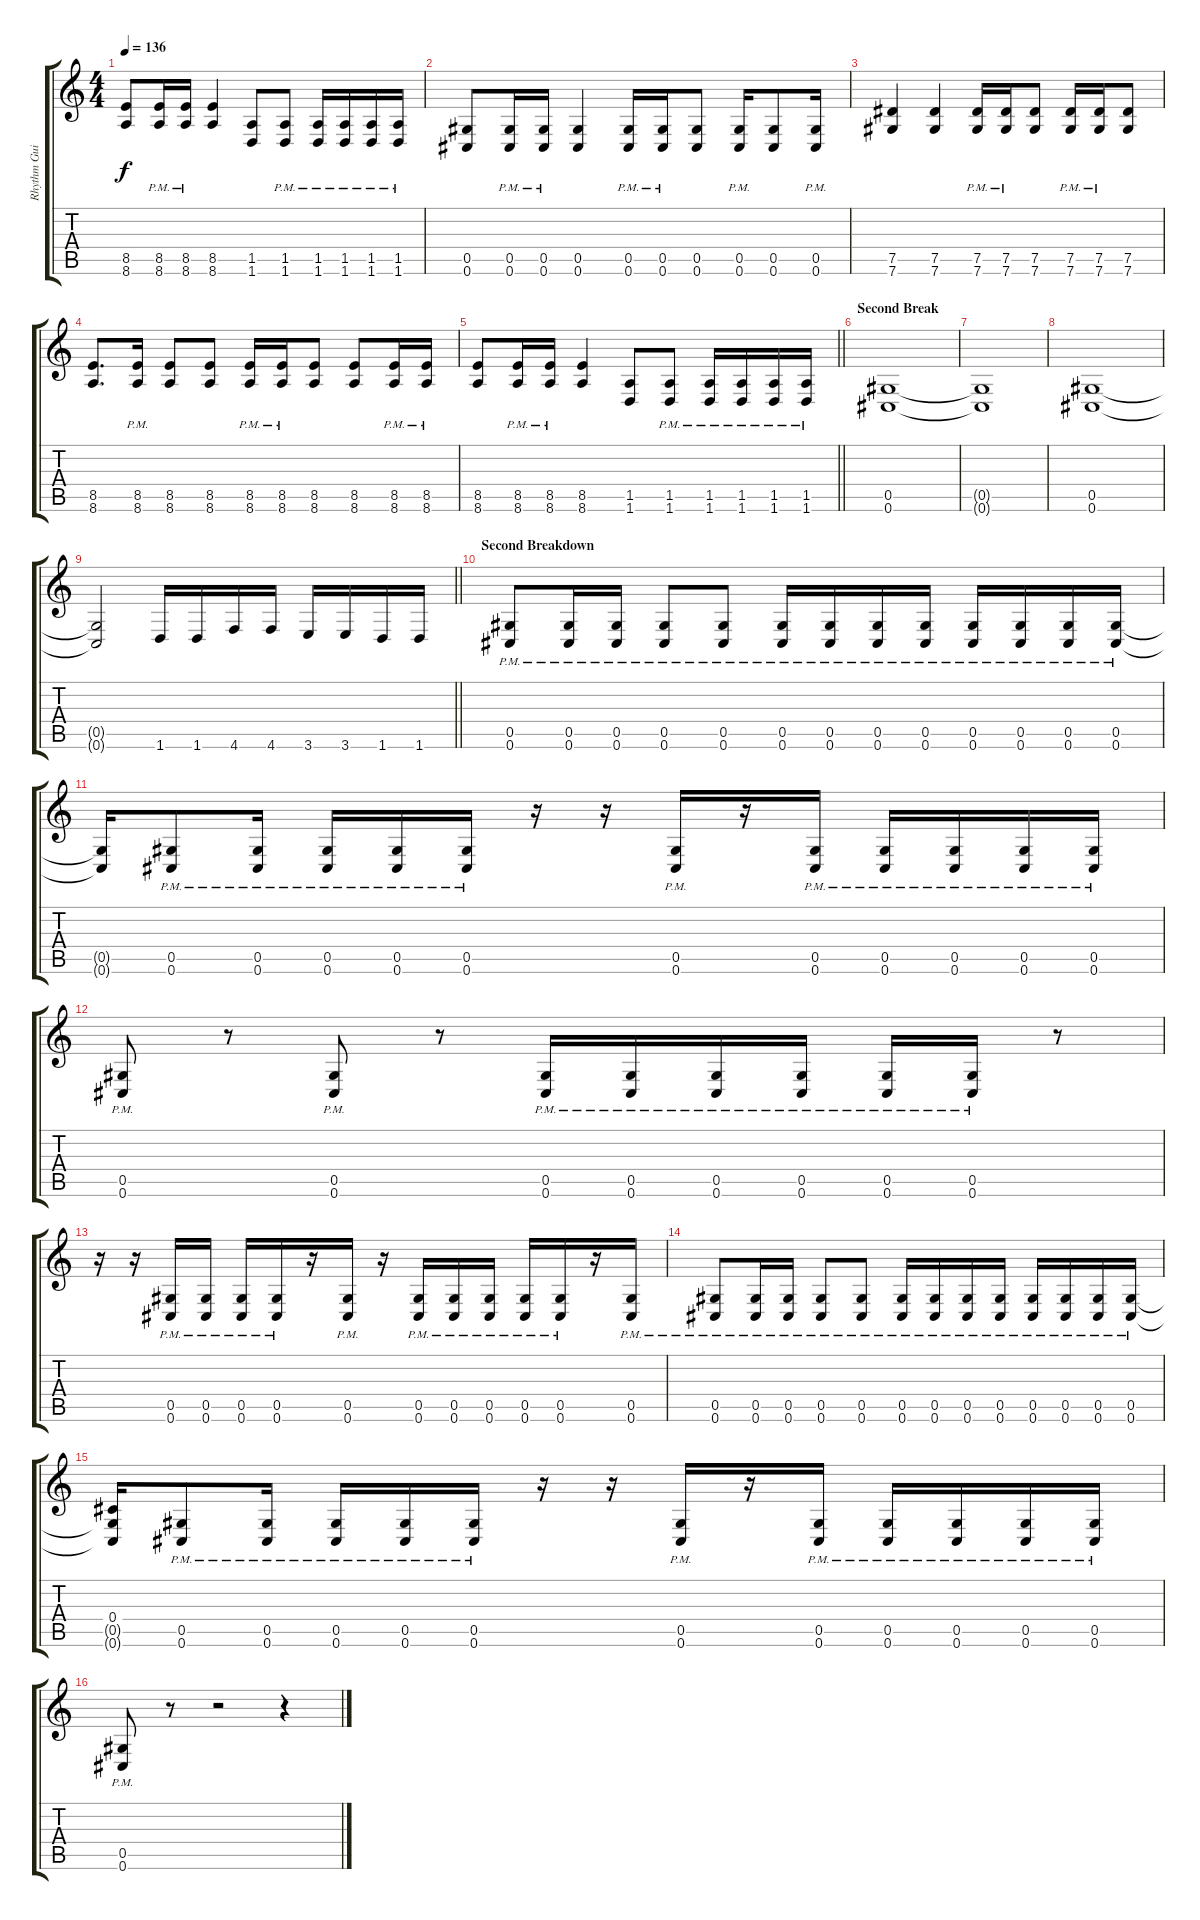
\track ("Rhythm Guitar" "Rhythm Gui") {instrument distortionguitar}
\staff {score tabs}
\tuning (Eb4 Bb3 Gb3 Db3 Ab2 Db2) {hide}
\ts (4 4)
\tempo 136
\clef g2
\ks c
(8.5 8.6).8{dy f} (8.5{pm} 8.6{pm}).16 (8.5{pm} 8.6{pm}).16 (8.5 8.6).4 (1.5 1.6).8 (1.5{pm} 1.6{pm}).8 (1.5{pm} 1.6{pm}).16 (1.5{pm} 1.6{pm}).16 (1.5{pm} 1.6{pm}).16 (1.5{pm} 1.6{pm}).16 |
(0.5 0.6).8 (0.5{pm} 0.6{pm}).16 (0.5{pm} 0.6{pm}).16 (0.5 0.6).4 (0.5{pm} 0.6{pm}).16 (0.5{pm} 0.6{pm}).16 (0.5 0.6).8 (0.5{pm} 0.6{pm}).16 (0.5 0.6).8 (0.5{pm} 0.6{pm}).16 |
(7.5 7.6).4 (7.5 7.6).4 (7.5{pm} 7.6{pm}).16 (7.5{pm} 7.6{pm}).16 (7.5 7.6).8 (7.5{pm} 7.6{pm}).16 (7.5{pm} 7.6).16 (7.5 7.6).8 |
(8.5 8.6).8{d} (8.5{pm} 8.6{pm}).16 (8.5 8.6).8 (8.5 8.6).8 (8.5{pm} 8.6{pm}).16 (8.5{pm} 8.6{pm}).16 (8.5 8.6).8 (8.5 8.6).8 (8.5{pm} 8.6{pm}).16 (8.5{pm} 8.6{pm}).16 |
\barLineRight lightlight
(8.5 8.6).8 (8.5{pm} 8.6{pm}).16 (8.5{pm} 8.6{pm}).16 (8.5 8.6).4 (1.5 1.6).8 (1.5{pm} 1.6{pm}).8 (1.5{pm} 1.6{pm}).16 (1.5{pm} 1.6{pm}).16 (1.5{pm} 1.6{pm}).16 (1.5{pm} 1.6{pm}).16 |
\section ("" "Second Break")
(0.5 0.6).1 |
(0.5{t} 0.6{t}).1 |
(0.5 0.6).1 |
\barLineRight lightlight
(0.5{t} 0.6{t}).2 1.6.16 1.6.16 4.6.16 4.6.16 3.6.16 3.6.16 1.6.16 1.6.16 |
\section ("" "Second Breakdown")
(0.5{pm} 0.6{pm}).8 (0.5{pm} 0.6{pm}).16 (0.5{pm} 0.6{pm}).16 (0.5{pm} 0.6{pm}).8 (0.5{pm} 0.6{pm}).8 (0.5{pm} 0.6{pm}).16 (0.5{pm} 0.6{pm}).16 (0.5{pm} 0.6{pm}).16 (0.5{pm} 0.6{pm}).16 (0.5{pm} 0.6{pm}).16 (0.5{pm} 0.6{pm}).16 (0.5{pm} 0.6{pm}).16 (0.5{pm} 0.6{pm}).16 |
(0.5{t} 0.6{t}).16 (0.5{pm} 0.6{pm}).8 (0.5{pm} 0.6{pm}).16 (0.5{pm} 0.6{pm}).16 (0.5{pm} 0.6{pm}).16 (0.5{pm} 0.6{pm}).16 r.16 r.16 (0.5{pm} 0.6{pm}).16 r.16 (0.5{pm} 0.6{pm}).16 (0.5{pm} 0.6{pm}).16 (0.5{pm} 0.6{pm}).16 (0.5{pm} 0.6{pm}).16 (0.5{pm} 0.6{pm}).16 |
(0.5{pm} 0.6{pm}).8 r.8 (0.5{pm} 0.6{pm}).8 r.8 (0.5{pm} 0.6{pm}).16 (0.5{pm} 0.6{pm}).16 (0.5{pm} 0.6{pm}).16 (0.5{pm} 0.6{pm}).16 (0.5{pm} 0.6{pm}).16 (0.5{pm} 0.6{pm}).16 r.8 |
r.16 r.16 (0.5{pm} 0.6{pm}).16 (0.5{pm} 0.6{pm}).16 (0.5{pm} 0.6{pm}).16 (0.5{pm} 0.6{pm}).16 r.16 (0.5{pm} 0.6{pm}).16 r.16 (0.5{pm} 0.6{pm}).16 (0.5{pm} 0.6{pm}).16 (0.5{pm} 0.6{pm}).16 (0.5{pm} 0.6{pm}).16 (0.5{pm} 0.6{pm}).16 r.16 (0.5{pm} 0.6{pm}).16 |
(0.5{pm} 0.6{pm}).8 (0.5{pm} 0.6{pm}).16 (0.5{pm} 0.6{pm}).16 (0.5{pm} 0.6{pm}).8 (0.5{pm} 0.6{pm}).8 (0.5{pm} 0.6{pm}).16 (0.5{pm} 0.6{pm}).16 (0.5{pm} 0.6{pm}).16 (0.5{pm} 0.6{pm}).16 (0.5{pm} 0.6{pm}).16 (0.5{pm} 0.6{pm}).16 (0.5{pm} 0.6{pm}).16 (0.5{pm} 0.6{pm}).16 |
(0.4 0.5{t} 0.6{t}).16 (0.5{pm} 0.6{pm}).8 (0.5{pm} 0.6{pm}).16 (0.5{pm} 0.6{pm}).16 (0.5{pm} 0.6{pm}).16 (0.5{pm} 0.6{pm}).16 r.16 r.16 (0.5{pm} 0.6{pm}).16 r.16 (0.5{pm} 0.6{pm}).16 (0.5{pm} 0.6{pm}).16 (0.5{pm} 0.6{pm}).16 (0.5{pm} 0.6{pm}).16 (0.5{pm} 0.6{pm}).16 |
(0.5{pm} 0.6{pm}).8 r.8 r.2 r.4
